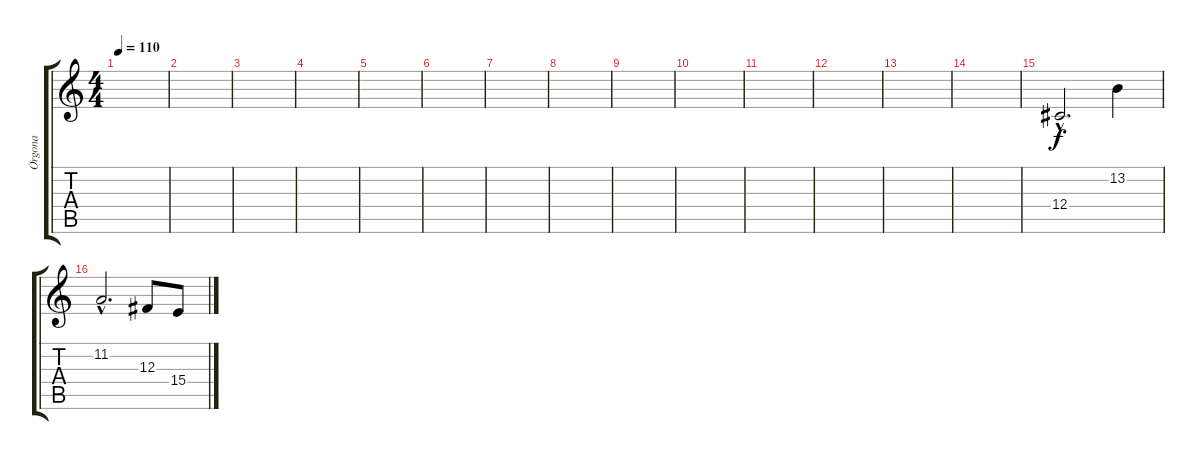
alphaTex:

\track ("Orgona" "Orgona") {instrument lead5charang}
\staff {score tabs}
\tuning (Eb4 Bb3 Gb3 Db3 Ab2 Eb2) {hide}
\ts (4 4)
\tempo 110
\clef g2
\ks c
|
|
|
|
|
|
|
|
|
|
|
|
|
|
12.4{hac}.2{d volume 13 instrument lead5charang} 13.2.4 |
11.2{hac}.2{d} 12.3.8 15.4.8
